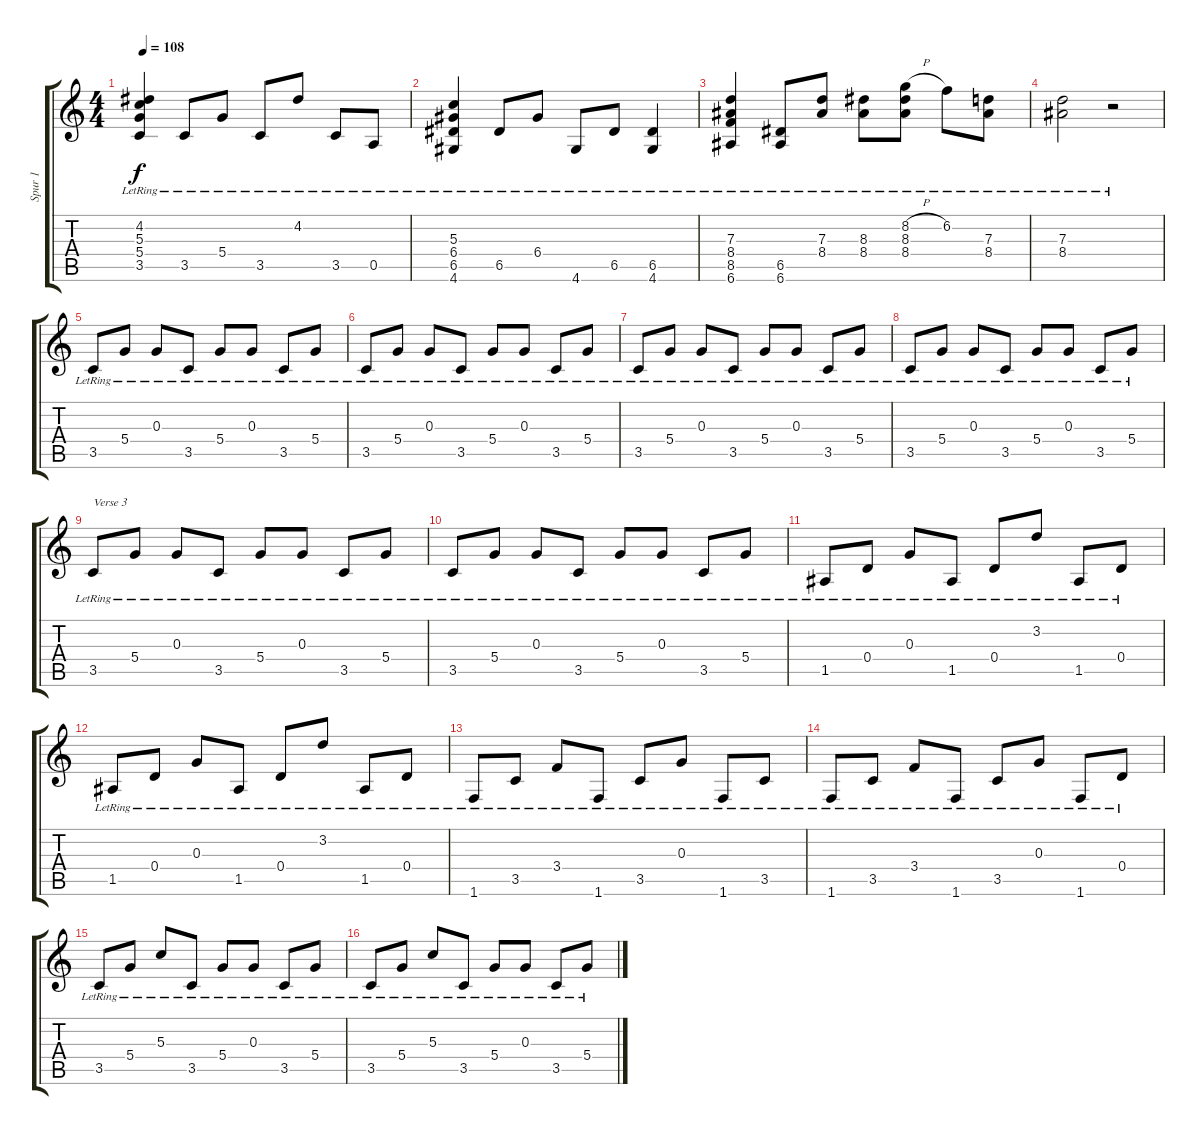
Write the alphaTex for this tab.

\track ("Spur 1" "Spur 1") {instrument electricguitarclean}
\staff {score tabs}
\tuning (E4 B3 G3 D3 A2 E2) {hide}
\ts (4 4)
\tempo 108
\clef g2
\ks c
(4.2{lr} 5.3{lr} 5.4{lr} 3.5{lr}).4{dy f} 3.5{lr}.8 5.4{lr}.8 3.5{lr}.8 4.2{lr}.8 3.5{lr}.8 0.5{lr}.8 |
(5.3{lr} 6.4{lr} 6.5{lr} 4.6{lr}).4 6.5{lr}.8 6.4{lr}.8 4.6{lr}.8 6.5{lr}.8 (6.5{lr} 4.6{lr}).4 |
(7.3{lr} 8.4{lr} 8.5{lr} 6.6{lr}).4 (6.5{lr} 6.6{lr}).8 (7.3{lr} 8.4{lr}).8 (8.3{lr} 8.4{lr}).8 (8.2{h lr} 8.3{lr} 8.4{lr}).8 6.2{lr}.8 (7.3{lr} 8.4{lr}).8 |
(7.3{lr} 8.4{lr}).2 r.2 |
3.5{lr}.8 5.4{lr}.8 0.3{lr}.8 3.5{lr}.8 5.4{lr}.8 0.3{lr}.8 3.5{lr}.8 5.4{lr}.8 |
3.5{lr}.8 5.4{lr}.8 0.3{lr}.8 3.5{lr}.8 5.4{lr}.8 0.3{lr}.8 3.5{lr}.8 5.4{lr}.8 |
3.5{lr}.8 5.4{lr}.8 0.3{lr}.8 3.5{lr}.8 5.4{lr}.8 0.3{lr}.8 3.5{lr}.8 5.4{lr}.8 |
3.5{lr}.8 5.4{lr}.8 0.3{lr}.8 3.5{lr}.8 5.4{lr}.8 0.3{lr}.8 3.5{lr}.8 5.4{lr}.8 |
3.5{lr}.8{txt "Verse 3"} 5.4{lr}.8 0.3{lr}.8 3.5{lr}.8 5.4{lr}.8 0.3{lr}.8 3.5{lr}.8 5.4{lr}.8 |
3.5{lr}.8 5.4{lr}.8 0.3{lr}.8 3.5{lr}.8 5.4{lr}.8 0.3{lr}.8 3.5{lr}.8 5.4{lr}.8 |
1.5{lr}.8 0.4{lr}.8 0.3{lr}.8 1.5{lr}.8 0.4{lr}.8 3.2{lr}.8 1.5{lr}.8 0.4{lr}.8 |
1.5{lr}.8 0.4{lr}.8 0.3{lr}.8 1.5{lr}.8 0.4{lr}.8 3.2{lr}.8 1.5{lr}.8 0.4{lr}.8 |
1.6{lr}.8 3.5{lr}.8 3.4{lr}.8 1.6{lr}.8 3.5{lr}.8 0.3{lr}.8 1.6{lr}.8 3.5{lr}.8 |
1.6{lr}.8 3.5{lr}.8 3.4{lr}.8 1.6{lr}.8 3.5{lr}.8 0.3{lr}.8 1.6{lr}.8 0.4{lr}.8 |
3.5{lr}.8 5.4{lr}.8 5.3{lr}.8 3.5{lr}.8 5.4{lr}.8 0.3{lr}.8 3.5{lr}.8 5.4{lr}.8 |
3.5{lr}.8 5.4{lr}.8 5.3{lr}.8 3.5{lr}.8 5.4{lr}.8 0.3{lr}.8 3.5{lr}.8 5.4{lr}.8
